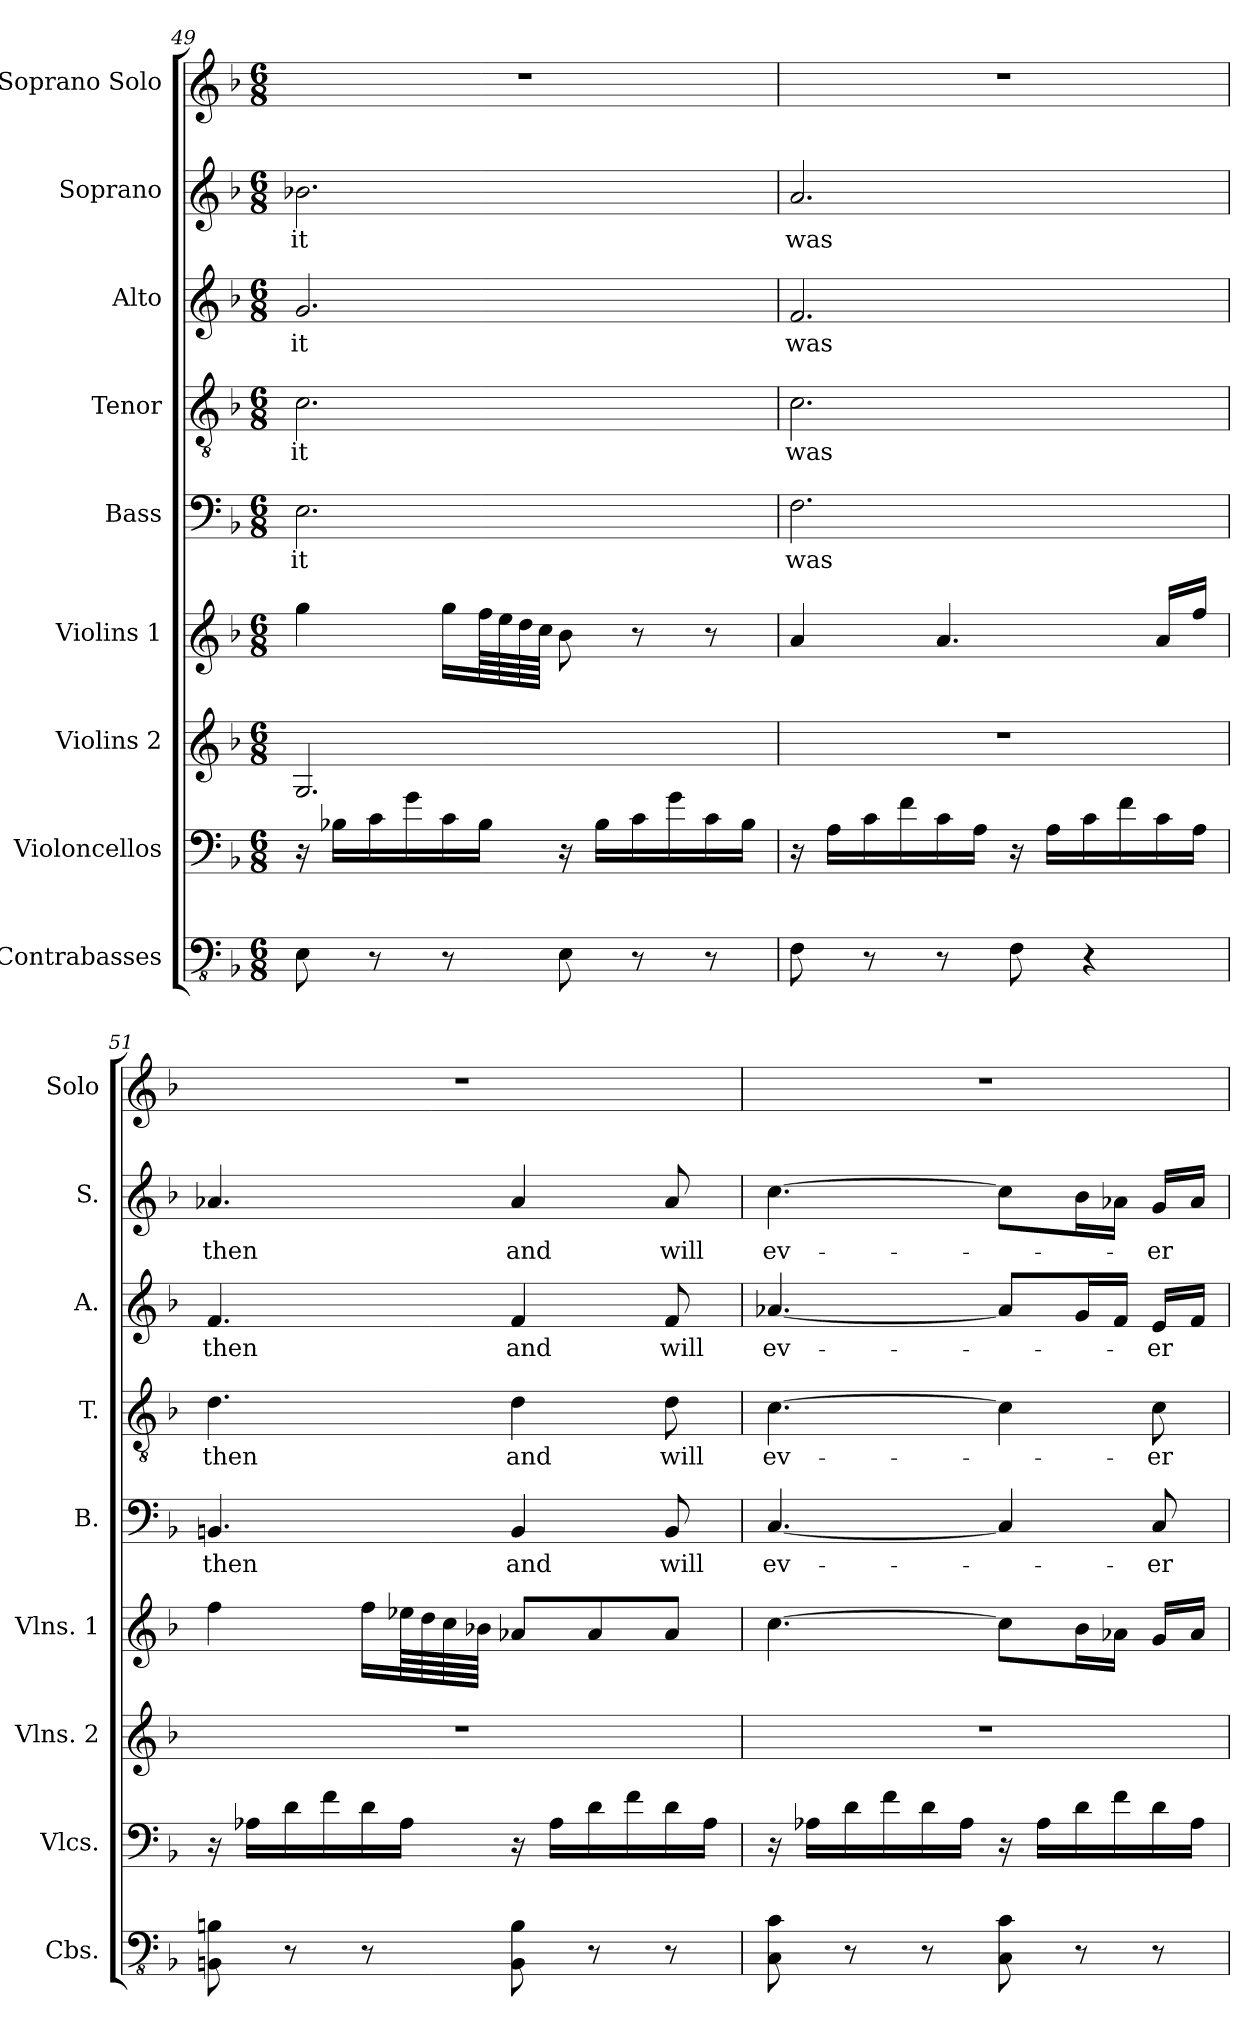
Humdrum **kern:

**kern	**kern	**kern	**kern	**kern	**text	**kern	**text	**kern	**text	**kern	**text	**kern
*part9	*part8	*part7	*part6	*part5	*part5	*part4	*part4	*part3	*part3	*part2	*part2	*part1
*staff9	*staff8	*staff7	*staff6	*staff5	*staff5	*staff4	*staff4	*staff3	*staff3	*staff2	*staff2	*staff1
*I"Contrabasses	*I"Violoncellos	*I"Violins 2	*I"Violins 1	*I"Bass	*	*I"Tenor	*	*I"Alto	*	*I"Soprano	*	*I"Soprano Solo
*I'Cbs.	*I'Vlcs.	*I'Vlns. 2	*I'Vlns. 1	*I'B.	*	*I'T.	*	*I'A.	*	*I'S.	*	*I'Solo
*clefFv4	*clefF4	*clefG2	*clefG2	*clefF4	*	*clefGv2	*	*clefG2	*	*clefG2	*	*clefG2
*k[b-]	*k[b-]	*k[b-]	*k[b-]	*k[b-]	*	*k[b-]	*	*k[b-]	*	*k[b-]	*	*k[b-]
*F:	*F:	*F:	*F:	*F:	*	*F:	*	*F:	*	*F:	*	*F:
*M6/8	*M6/8	*M6/8	*M6/8	*M6/8	*	*M6/8	*	*M6/8	*	*M6/8	*	*M6/8
=49	=49	=49	=49	=49	=49	=49	=49	=49	=49	=49	=49	=49
8EE\	16r	2.G/	4gg\	2.E\	it	2.c\	it	2.g/	it	2.b-X\	it	2.r
.	16B-X\LL	.	.	.	.	.	.	.	.	.	.	.
8r	16c\	.	.	.	.	.	.	.	.	.	.	.
.	16g\	.	.	.	.	.	.	.	.	.	.	.
8r	16c\	.	16gg\LL	.	.	.	.	.	.	.	.	.
.	16B-\JJ	.	64ff\LL	.	.	.	.	.	.	.	.	.
.	.	.	64ee\	.	.	.	.	.	.	.	.	.
.	.	.	64dd\	.	.	.	.	.	.	.	.	.
.	.	.	64cc\JJJJ	.	.	.	.	.	.	.	.	.
8EE\	16r	.	8b-\	.	.	.	.	.	.	.	.	.
.	16B-\LL	.	.	.	.	.	.	.	.	.	.	.
8r	16c\	.	8r	.	.	.	.	.	.	.	.	.
.	16g\	.	.	.	.	.	.	.	.	.	.	.
8r	16c\	.	8r	.	.	.	.	.	.	.	.	.
.	16B-\JJ	.	.	.	.	.	.	.	.	.	.	.
!!LO:PB:g=z
=50	=50	=50	=50	=50	=50	=50	=50	=50	=50	=50	=50	=50
8FF\	16r	2.r	4a/	2.F\	was	2.c\	was	2.f/	was	2.a/	was	2.r
.	16A\LL	.	.	.	.	.	.	.	.	.	.	.
8r	16c\	.	.	.	.	.	.	.	.	.	.	.
.	16f\	.	.	.	.	.	.	.	.	.	.	.
8r	16c\	.	4.a/	.	.	.	.	.	.	.	.	.
.	16A\JJ	.	.	.	.	.	.	.	.	.	.	.
8FF\	16r	.	.	.	.	.	.	.	.	.	.	.
.	16A\LL	.	.	.	.	.	.	.	.	.	.	.
4r	16c\	.	.	.	.	.	.	.	.	.	.	.
.	16f\	.	.	.	.	.	.	.	.	.	.	.
.	16c\	.	16a/LL	.	.	.	.	.	.	.	.	.
.	16A\JJ	.	16ff/JJ	.	.	.	.	.	.	.	.	.
=51	=51	=51	=51	=51	=51	=51	=51	=51	=51	=51	=51	=51
8BBBn\ 8BBn\	16r	2.r	4ff\	4.BBn/	then	4.d\	then	4.f/	then	4.a-X/	then	2.r
.	16A-X\LL	.	.	.	.	.	.	.	.	.	.	.
8r	16d\	.	.	.	.	.	.	.	.	.	.	.
.	16f\	.	.	.	.	.	.	.	.	.	.	.
8r	16d\	.	16ff\LL	.	.	.	.	.	.	.	.	.
.	16A-\JJ	.	64ee-X\LL	.	.	.	.	.	.	.	.	.
.	.	.	64dd\	.	.	.	.	.	.	.	.	.
.	.	.	64cc\	.	.	.	.	.	.	.	.	.
.	.	.	64b-X\JJJJ	.	.	.	.	.	.	.	.	.
8BBB\ 8BB\	16r	.	8a-X/L	4BB/	and	4d\	and	4f/	and	4a-/	and	.
.	16A-\LL	.	.	.	.	.	.	.	.	.	.	.
8r	16d\	.	8a-/	.	.	.	.	.	.	.	.	.
.	16f\	.	.	.	.	.	.	.	.	.	.	.
8r	16d\	.	8a-/J	8BB/	will	8d\	will	8f/	will	8a-/	will	.
.	16A-\JJ	.	.	.	.	.	.	.	.	.	.	.
=52	=52	=52	=52	=52	=52	=52	=52	=52	=52	=52	=52	=52
8CC\ 8C\	16r	2.r	[4.cc\	[4.C/	ev-	[4.c\	ev-	[4.a-X/	ev-	[4.cc\	ev-	2.r
.	16A-X\LL	.	.	.	.	.	.	.	.	.	.	.
8r	16d\	.	.	.	.	.	.	.	.	.	.	.
.	16f\	.	.	.	.	.	.	.	.	.	.	.
8r	16d\	.	.	.	.	.	.	.	.	.	.	.
.	16A-\JJ	.	.	.	.	.	.	.	.	.	.	.
8CC\ 8C\	16r	.	8cc\L]	4C/]	.	4c\]	.	8a-/L]	.	8cc\L]	.	.
.	16A-\LL	.	.	.	.	.	.	.	.	.	.	.
8r	16d\	.	16b-\L	.	.	.	.	16g/L	.	16b-\L	.	.
.	16f\	.	16a-X\JJ	.	.	.	.	16f/JJ	.	16a-X\JJ	.	.
8r	16d\	.	16g/LL	8C/	-er	8c\	-er	16e/LL	-er	16g/LL	-er	.
.	16A-\JJ	.	16a-/JJ	.	.	.	.	16f/JJ	.	16a-/JJ	.	.
=	=	=	=	=	=	=	=	=	=	=	=	=
*-	*-	*-	*-	*-	*-	*-	*-	*-	*-	*-	*-	*-
